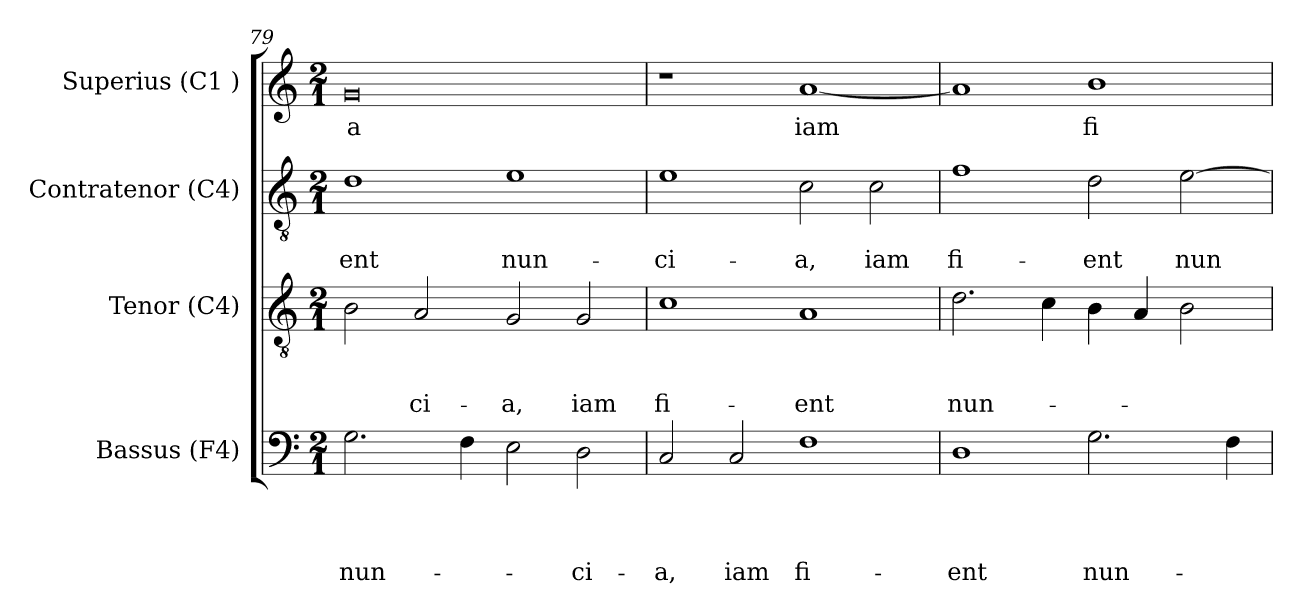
**kern	**text	**text	**text	**text	**kern	**text	**text	**text	**kern	**text	**text	**kern	**text
*part4	*part4	*part4	*part4	*part4	*part3	*part3	*part3	*part3	*part2	*part2	*part2	*part1	*part1
*staff4	*staff4	*staff4	*staff4	*staff4	*staff3	*staff3	*staff3	*staff3	*staff2	*staff2	*staff2	*staff1	*staff1
*I"Bassus (F4)	*	*	*	*	*I"Tenor (C4)	*	*	*	*I"Contratenor (C4)	*	*	*I"Superius (C1 )	*
*I'B.	*	*	*	*	*I'T.	*	*	*	*I'C.	*	*	*I'S.	*
*clefF4	*	*	*	*	*clefGv2	*	*	*	*clefGv2	*	*	*clefG2	*
*k[]	*	*	*	*	*k[]	*	*	*	*k[]	*	*	*k[]	*
*C:	*	*	*	*	*C:	*	*	*	*C:	*	*	*C:	*
*M2/1	*	*	*	*	*M2/1	*	*	*	*M2/1	*	*	*M2/1	*
=79	=79	=79	=79	=79	=79	=79	=79	=79	=79	=79	=79	=79	=79
!	!	!	!	!LO:LY:b	!	!	!	!	!	!	!LO:LY:b	!	!LO:LY:b
2.G\	.	.	.	nun-	2B\	.	.	.	1d	.	-ent	0g	-a
!	!	!	!	!	!	!	!	!LO:LY:b	!	!	!	!	!
.	.	.	.	.	2A/	.	.	-ci-	.	.	.	.	.
4F\	.	.	.	.	.	.	.	.	.	.	.	.	.
!	!	!	!	!	!	!	!	!LO:LY:b	!	!	!LO:LY:b	!	!
2E\	.	.	.	.	2G/	.	.	-a,	1e	.	nun-	.	.
!	!	!	!	!LO:LY:b	!	!	!	!LO:LY:b	!	!	!	!	!
2D\	.	.	.	-ci-	2G/	.	.	iam	.	.	.	.	.
=80	=80	=80	=80	=80	=80	=80	=80	=80	=80	=80	=80	=80	=80
!	!	!	!	!LO:LY:b	!	!	!	!LO:LY:b	!	!	!LO:LY:b	!	!
2C/	.	.	.	-a,	1c	.	.	fi-	1e	.	-ci-	1r	.
!	!	!	!	!LO:LY:b	!	!	!	!	!	!	!	!	!
2C/	.	.	.	iam	.	.	.	.	.	.	.	.	.
!	!	!	!	!LO:LY:b	!	!	!	!LO:LY:b	!	!	!LO:LY:b	!	!LO:LY:b
1F	.	.	.	fi-	1A	.	.	-ent	2c\	.	-a,	[<1a	iam
!	!	!	!	!	!	!	!	!	!	!	!LO:LY:b	!	!
.	.	.	.	.	.	.	.	.	2c\	.	iam	.	.
=81	=81	=81	=81	=81	=81	=81	=81	=81	=81	=81	=81	=81	=81
!	!	!	!	!LO:LY:b	!	!	!	!LO:LY:b	!	!	!LO:LY:b	!	!
1D	.	.	.	-ent	2.d\	.	.	nun-	1f	.	fi-	1a]	.
.	.	.	.	.	4c\	.	.	.	.	.	.	.	.
!	!	!	!	!LO:LY:b	!	!	!	!	!	!	!LO:LY:b	!	!LO:LY:b
2.G\	.	.	.	nun-	4B\	.	.	.	2d\	.	-ent	1b	fi-
.	.	.	.	.	4A/	.	.	.	.	.	.	.	.
!	!	!	!	!	!	!	!	!	!	!	!LO:LY:b	!	!
.	.	.	.	.	2B\	.	.	.	[<2e\	.	nun-	.	.
4F\	.	.	.	.	.	.	.	.	.	.	.	.	.
=	=	=	=	=	=	=	=	=	=	=	=	=	=
*-	*-	*-	*-	*-	*-	*-	*-	*-	*-	*-	*-	*-	*-
